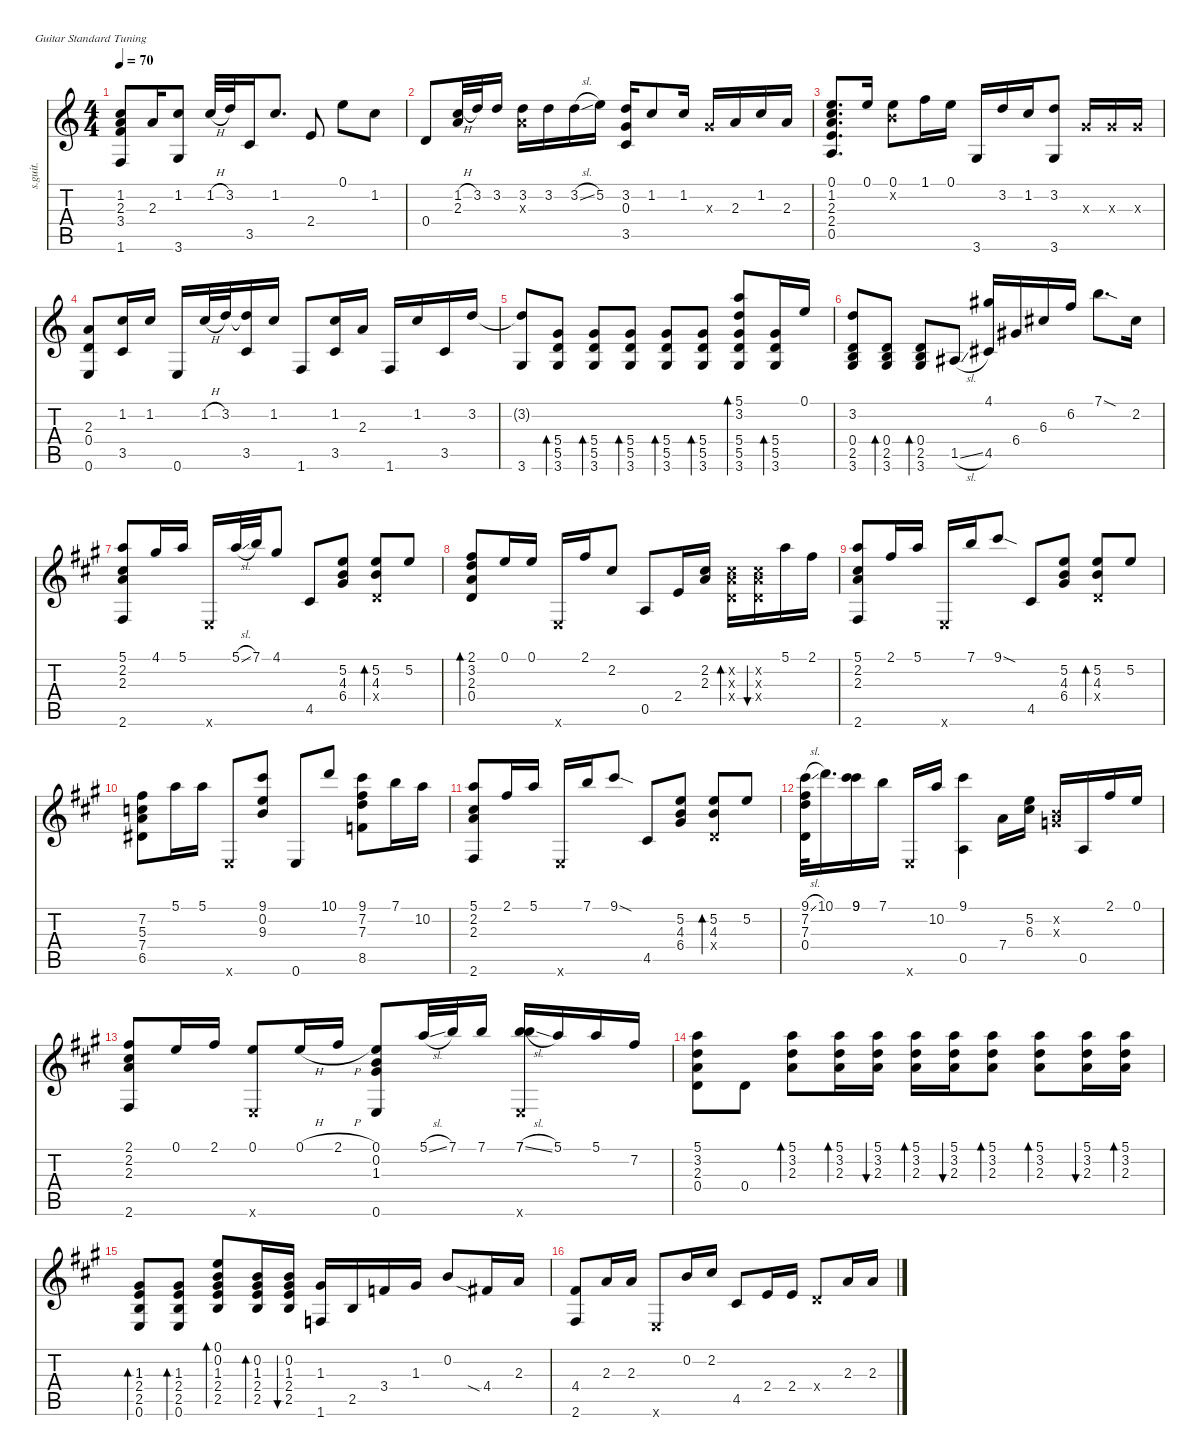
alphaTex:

\defaultSystemsLayout 4
\hideDynamics
\bracketExtendMode nobrackets
\otherSystemsTrackNameOrientation horizontal
\track ("Steel Guitar" "s.guit.") {instrument acousticguitarsteel}
\staff {score tabs}
\tuning (E4 B3 G3 D3 A2 E2)
\ts (4 4)
\tempo 70
\clef g2
\ks c
(1.2 2.3 1.6 3.4).8{dy mf} 2.3.16 (1.2 3.6).8 1.2{h}.32 3.2.32 3.5.16 1.2.8{d} 2.4.8 0.1.8 1.2.8 |
0.4.8 (1.2{h} 2.3).32 3.2.32 3.2.16 (3.2 2.3{x}).16 3.2.16 3.2{sl}.16 5.2.16 (3.2 3.5 0.3).16 1.2.8 1.2.16 0.3{x}.16 2.3.16 1.2.16 2.3.16 |
(0.1 1.2 2.3 2.4 0.5).8{d} 0.1.16 (0.1 0.2{x}).8 1.1.16 0.1.16 3.6.16 3.2.16 1.2.16 (3.2 3.6).8 0.3{x}.16 0.3{x}.16 0.3{x}.16 |
(2.3 0.6 0.4).8 (1.2 3.5).16 1.2.16 0.6.16 1.2{h}.32 3.2.32 (3.5 3.2{t}).16 1.2.16 1.6.8 (1.2 3.5).16 2.3.16 1.6.16 1.2.16 3.5.16 3.2.16 |
(3.2{t} 3.6).8 (3.6 5.5 5.4).8{bd 30} (3.6 5.5 5.4).8{bd 30} (3.6 5.5 5.4).8{bd 30} (5.4 5.5 3.6).8{bd 30} (3.6 5.5 5.4).8{bd 30} (5.1 5.5 3.6 5.4 3.2).8{bd 30} (5.4 5.5 3.6).16{bd 30} 0.1.16 |
(3.2 3.6 2.5 0.4).8 (0.4 2.5 3.6).8{bd 30} (0.4 2.5 3.6).8{bd 30} 1.5{sl}.8 (4.1 4.5).16 6.4.16 6.3.16 6.2.16 7.1{sod}.8{d} 2.2.16 |
\ks a
(5.1 2.2 2.3 2.6).8 4.1.16 5.1.16 0.6{x}.16 5.1{sl}.32 7.1.32 4.1.8 4.5.8 (5.2 4.3 6.4).8 (5.2 4.3 0.4{x}).8{bd 30} 5.2.8 |
(2.1 3.2 2.3 0.4).8{bd 30} 0.1.16 0.1.16 0.6{x}.16 2.1.16 2.2.8 0.5.8 2.4.16 (2.2 2.3).16 (2.2{x} 2.3{x} 0.4{x}).16{bd 30} (2.2{x} 2.3{x} 0.4{x}).16{bu 30} 5.1.16 2.1.16 |
(5.1 2.2 2.3 2.6).8 2.1.16 5.1.16 0.6{x}.16 7.1.16 9.1{sod}.8 4.5.8 (5.2 4.3 6.4).8 (5.2 4.3 0.4{x}).8{bd 30} 5.2.8 |
(6.5 7.4 5.3 7.2).8 5.1.16 5.1.16 0.6{x}.8 (9.1 9.3 0.2).8 0.6.8 10.1.8 (9.1 8.5 7.2 7.3).8 7.1.16 10.2.16 |
(5.1 2.2 2.3 2.6).8 2.1.16 5.1.16 0.6{x}.16 7.1.16 9.1{sod}.8 4.5.8 (5.2 4.3 6.4).8 (5.2 4.3 0.4{x}).8{bd 30} 5.2.8 |
(7.2 7.3 0.4 9.1{sl}).32 10.1.16{d} (9.1 9.1).16 7.1.16 0.6{x}.16 10.2.16 (9.1 0.5).4 7.4.16 (5.2 6.3).16 (0.2{x} 0.3{x}).16 0.5.16 2.1.16 0.1.16 |
(2.1 2.2 2.3 2.6).8 0.1.16 2.1.16 (0.6{x} 0.1).8 0.1{h}.16 2.1{h}.16 (0.1 0.6 0.2 1.3).8 5.1{sl}.32 7.1.32 7.1.16 (7.1{sl} 7.1 0.6{x}).16 5.1.16 5.1.16 7.2.16 |
(5.1 3.2 2.3 0.4).8 0.4.8 (2.3 3.2 5.1).8{bd 30} (3.2 2.3 5.1).16{bd 30} (3.2 2.3 5.1).16{bu 30} (3.2 2.3 5.1).16{bd 30} (3.2 2.3 5.1).16{bu 30} (2.3 3.2 5.1).8{bd 30} (2.3 3.2 5.1).8{bd 30} (3.2 2.3 5.1).16{bu 30} (3.2 2.3 5.1).16{bd 30} |
(0.6 2.5 2.4 1.3).8{bd 30} (0.6 2.5 2.4 1.3).8{bd 30} (0.2 1.3 2.4 2.5 0.1).8{bd 30} (0.2 1.3 2.4 2.5).16{bd 30} (0.2 1.3 2.4 2.5).16{bu 30} (1.6 1.3).16 2.5.16 3.4.16 1.3.16 0.2.8 4.4{sia}.16 2.3.16 |
(2.6 4.4).8 2.3.16 2.3.16 0.6{x}.8 0.2.16 2.2.16 4.5.8 2.4.16 2.4.16 0.4{x}.8 2.3.16 2.3.16
